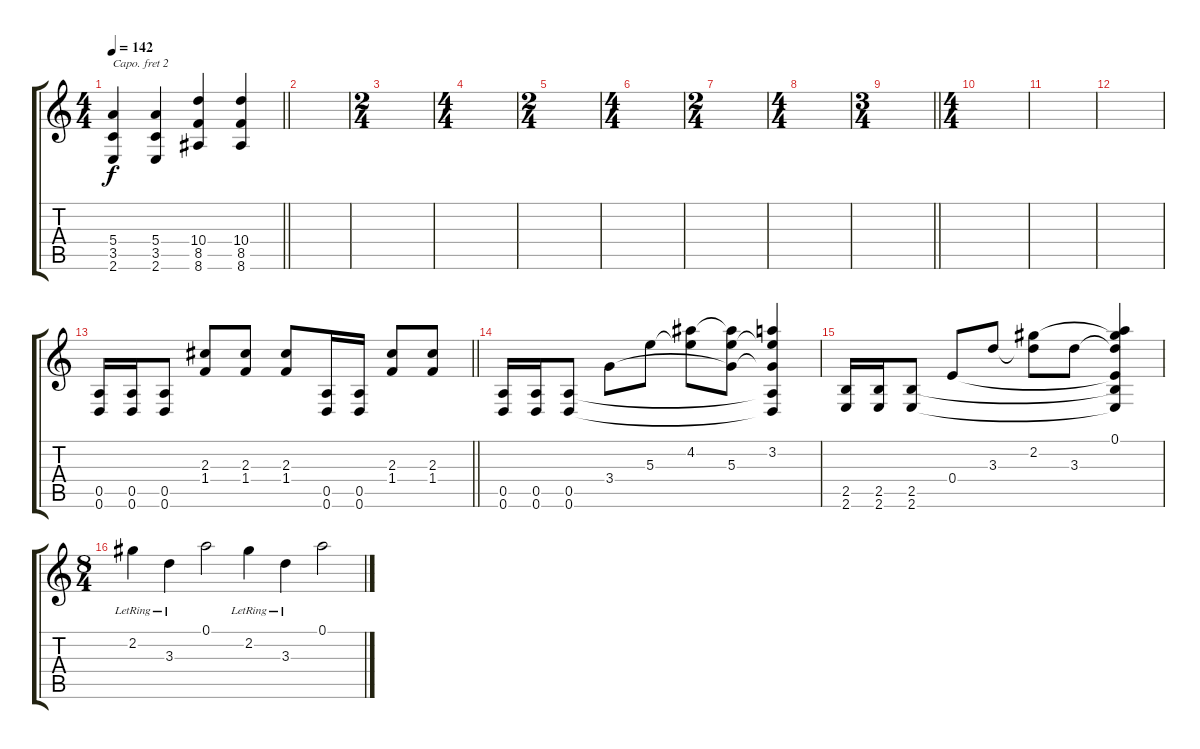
\track "" {instrument overdrivenguitar}
\staff {score tabs}
\capo 2
\tuning (G4 E4 A3 D3 G2 C2) {hide}
\ts (4 4)
\tempo 142
\clef g2
\barLineRight lightlight
\ks c
(5.4 3.5 2.6).4{dy f} (5.4 3.5 2.6).4 (10.4 8.5 8.6).4 (10.4 8.5 8.6).4 |
\section ("" "")
|
\ts (2 4)
|
\ts (4 4)
|
\ts (2 4)
|
\ts (4 4)
|
\ts (2 4)
|
\ts (4 4)
|
\ts (3 4)
\barLineRight lightlight
|
\ts (4 4)
|
|
|
\barLineRight lightlight
(0.5 0.6).16 (0.5 0.6).16 (0.5 0.6).8 (2.3 1.4).8 (2.3 1.4).8 (2.3 1.4).8 (0.5 0.6).16 (0.5 0.6).16 (2.3 1.4).8 (2.3 1.4).8 |
\section ("" "")
(0.5 0.6).16 (0.5 0.6).16 (0.5 0.6).8 3.4.8 5.3.8 (4.2 5.3{t}).8 (4.2{t} 5.3 3.4{t}).8 (3.2 5.3{t} 3.4{t} 0.5{t} 0.6{t}).4 |
(2.5 2.6).16 (2.5 2.6).16 (2.5 2.6).8 0.4.8 3.3.8 (2.2 3.3{t}).8 3.3.8 (0.1 2.2{t} 3.3{t} 0.4{t} 2.5{t} 2.6{t}).4 |
\ts (8 4)
2.2{lr}.4 3.3{lr}.4 0.1.2 2.2{lr}.4 3.3{lr}.4 0.1.2
